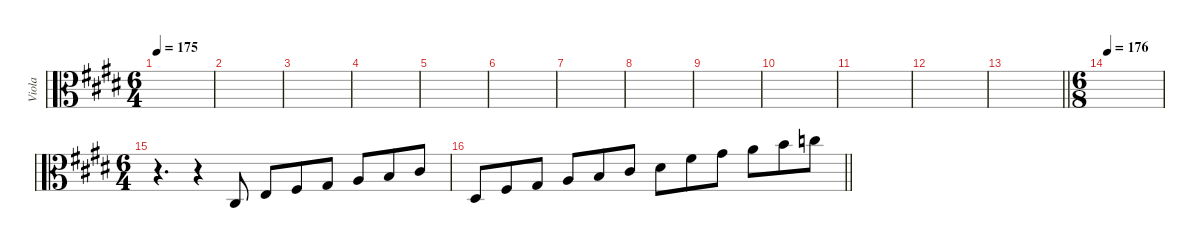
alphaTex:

\defaultSystemsLayout 4
\hideDynamics
\bracketExtendMode nobrackets
\firstSystemTrackNameMode fullname
\otherSystemsTrackNameMode fullname
\otherSystemsTrackNameOrientation horizontal
\track ("Viola" "vla.") {solo instrument violin}
\staff {score}
\tuning (A4 D4 G3 C3)
\ts (6 4)
\tempo 175
\clef c3
\ks e
|
|
|
|
|
|
|
|
|
|
|
|
\barLineRight lightlight
|
\ts (6 8)
\beaming (8 3 3 3 3)
\tempo 176
|
\ts (6 4)
\beaming (8 3 3 3 3)
r.4{d beam Down} r.4{beam Down} 1.4{acc #}.8{beam Up} 4.4{acc forcenatural}.8{beam Up} 6.4{acc #}.8{beam Up} 1.3{acc #}.8{beam Up beam split} 2.3{acc forcenatural}.8{beam Up} 4.3{acc forcenatural}.8{beam Up} 6.3{acc #}.8{beam Up} |
\barLineRight lightlight
3.4{acc #}.8{beam Up} 6.4{acc #}.8{beam Up} 8.4{acc #}.8{beam Up beam split} 9.4{acc forcenatural}.8{beam Up} 11.4{acc forcenatural}.8{beam Up} 13.4{acc #}.8{beam Up} 15.4{acc #}.8{beam Down} 18.4{acc #}.8{beam Down} 20.4{acc #}.8{beam Down beam split} 21.4{acc forcenatural}.8{beam Down} 23.4{acc forcenatural}.8{beam Down} 24.4{acc forcenatural}.8{beam Down}
